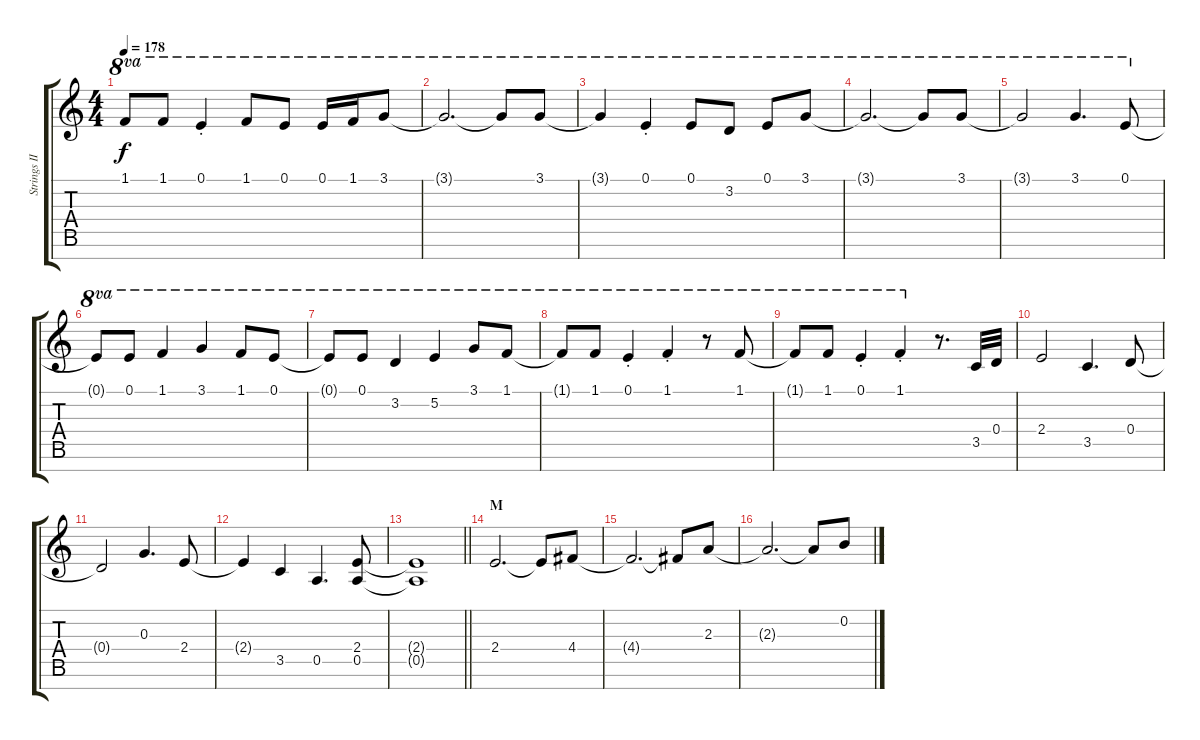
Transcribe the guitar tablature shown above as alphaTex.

\track ("Strings II" "Strings II") {instrument stringensemble1}
\staff {score tabs}
\tuning (E5 B4 G4 D4 A3 E3 B2) {hide}
\ts (4 4)
\tempo 178
\clef g2
\ks c
1.1{t}.8{ot 8va dy f} 1.1.8{ot 8va} 0.1{st}.4{ot 8va} 1.1.8{ot 8va} 0.1.8{ot 8va} 0.1.16{ot 8va} 1.1.16{ot 8va} 3.1.8{ot 8va} |
3.1{t}.2{d ot 8va} 3.1{t}.8{ot 8va} 3.1.8{ot 8va} |
3.1{t}.4{ot 8va} 0.1{st}.4{ot 8va} 0.1.8{ot 8va} 3.2.8{ot 8va} 0.1.8{ot 8va} 3.1.8{ot 8va} |
3.1{t}.2{d ot 8va} 3.1{t}.8{ot 8va} 3.1.8{ot 8va} |
3.1{t}.2{ot 8va} 3.1.4{d ot 8va} 0.1.8{ot 8va} |
0.1{t}.8{ot 8va} 0.1.8{ot 8va} 1.1.4{ot 8va} 3.1.4{ot 8va} 1.1.8{ot 8va} 0.1.8{ot 8va} |
0.1{t}.8{ot 8va} 0.1.8{ot 8va} 3.2.4{ot 8va} 5.2.4{ot 8va} 3.1.8{ot 8va} 1.1.8{ot 8va} |
1.1{t}.8{ot 8va} 1.1.8{ot 8va} 0.1{st}.4{ot 8va} 1.1{st}.4{ot 8va} r.8{ot 8va} 1.1.8{ot 8va} |
1.1{t}.8{ot 8va} 1.1.8{ot 8va} 0.1{st}.4{ot 8va} 1.1{st}.4{ot 8va} r.8{d} 3.5.32 0.4.32 |
2.4.2 3.5.4{d} 0.4.8 |
0.4{t}.2 0.3.4{d} 2.4.8 |
2.4{t}.4 3.5.4 0.5.4{d} (2.4 0.5).8 |
\barLineRight lightlight
(2.4{t} 0.5{t}).1 |
\section ("" "M")
2.4.2{d} 2.4{t}.8 4.4.8 |
4.4{t}.2{d} 4.4{t}.8 2.3.8 |
2.3{t}.2{d} 2.3{t}.8 0.2.8
